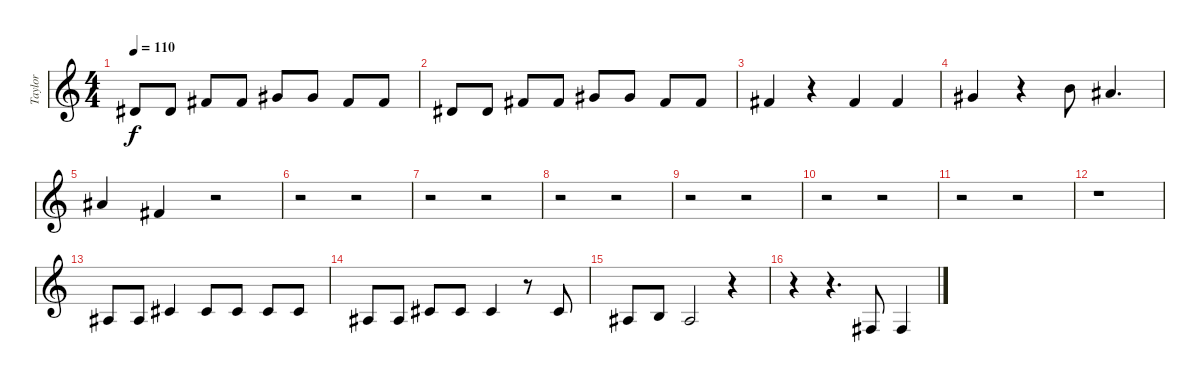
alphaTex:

\track ("Taylor" "Taylor") {instrument flute}
\staff {score}
\tuning (E4 B3 G3 D3 A2 E2 B1) {hide}
\ts (4 4)
\tempo 110
\clef g2
\ks c
4.2.8{dy f} 4.2.8 2.1.8 2.1.8 4.1.8 4.1.8 2.1.8 2.1.8 |
4.2.8 4.2.8 2.1.8 2.1.8 4.1.8 4.1.8 2.1.8 2.1.8 |
2.1.4 r.4 2.1.4 2.1.4 |
4.1.4 r.4 7.1.8 6.1.4{d} |
6.1.4 2.1.4 r.2 |
r.2 r.2 |
r.2 r.2 |
r.2 r.2 |
r.2 r.2 |
r.2 r.2 |
r.2 r.2 |
r.1 |
3.3.8 3.3.8 2.2.4 2.2.8 2.2.8 2.2.8 2.2.8 |
3.3.8 3.3.8 2.2.8 2.2.8 2.2.4 r.8 2.2.8 |
3.3.8 0.2.8 3.3.2 r.4 |
r.4 r.4{d} 4.4.8 4.4.4
